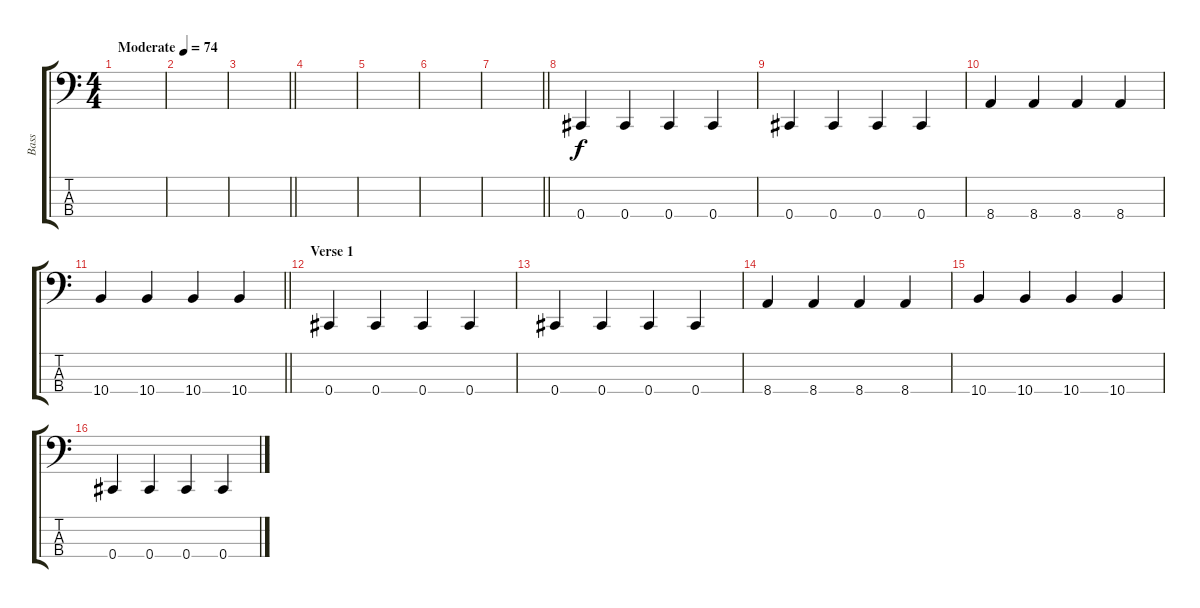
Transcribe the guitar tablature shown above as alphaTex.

\track ("Bass" "Bass") {instrument electricbassfinger}
\staff {score tabs}
\tuning (Gb2 Db2 Ab1 Db1) {hide}
\ts (4 4)
\tempo (74 "Moderate")
\clef f4
\ks c
|
|
\barLineRight lightlight
|
\section ("" "")
|
|
|
\barLineRight lightlight
|
\section ("" "")
0.4.4 0.4.4 0.4.4 0.4.4 |
0.4.4 0.4.4 0.4.4 0.4.4 |
8.4.4 8.4.4 8.4.4 8.4.4 |
\barLineRight lightlight
10.4.4 10.4.4 10.4.4 10.4.4 |
\section ("" "Verse 1")
0.4.4 0.4.4 0.4.4 0.4.4 |
0.4.4 0.4.4 0.4.4 0.4.4 |
8.4.4 8.4.4 8.4.4 8.4.4 |
10.4.4 10.4.4 10.4.4 10.4.4 |
0.4.4 0.4.4 0.4.4 0.4.4
